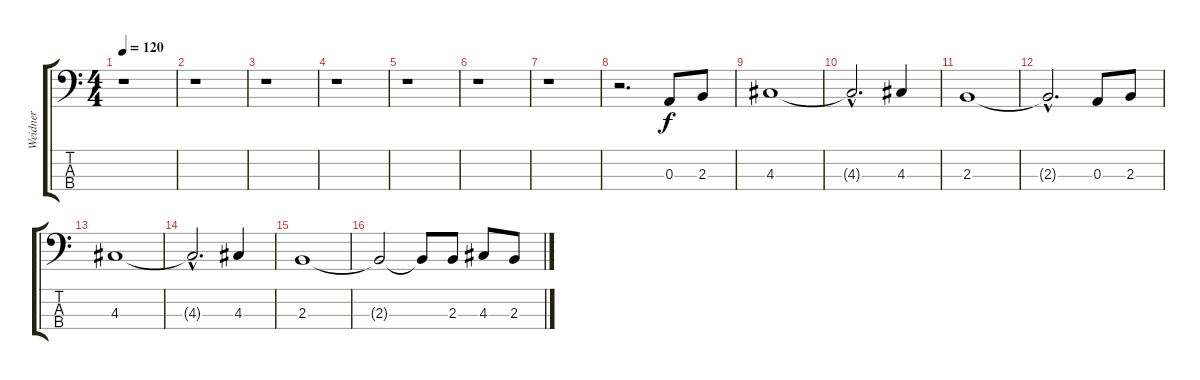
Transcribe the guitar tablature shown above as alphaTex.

\track ("Weidner" "Weidner") {instrument electricbassfinger}
\staff {score tabs}
\tuning (G2 D2 A1 E1) {hide}
\ts (4 4)
\tempo 120
\clef f4
\ks c
r.1{dy f instrument electricbassfinger} |
r.1 |
r.1 |
r.1 |
r.1 |
r.1 |
r.1 |
r.2{d} 0.3.8 2.3.8 |
4.3.1 |
4.3{hac t}.2{d} 4.3.4 |
2.3.1 |
2.3{hac t}.2{d} 0.3.8 2.3.8 |
4.3.1 |
4.3{hac t}.2{d} 4.3.4 |
2.3.1 |
2.3{t}.2 2.3{t}.8 2.3.8 4.3.8 2.3.8
